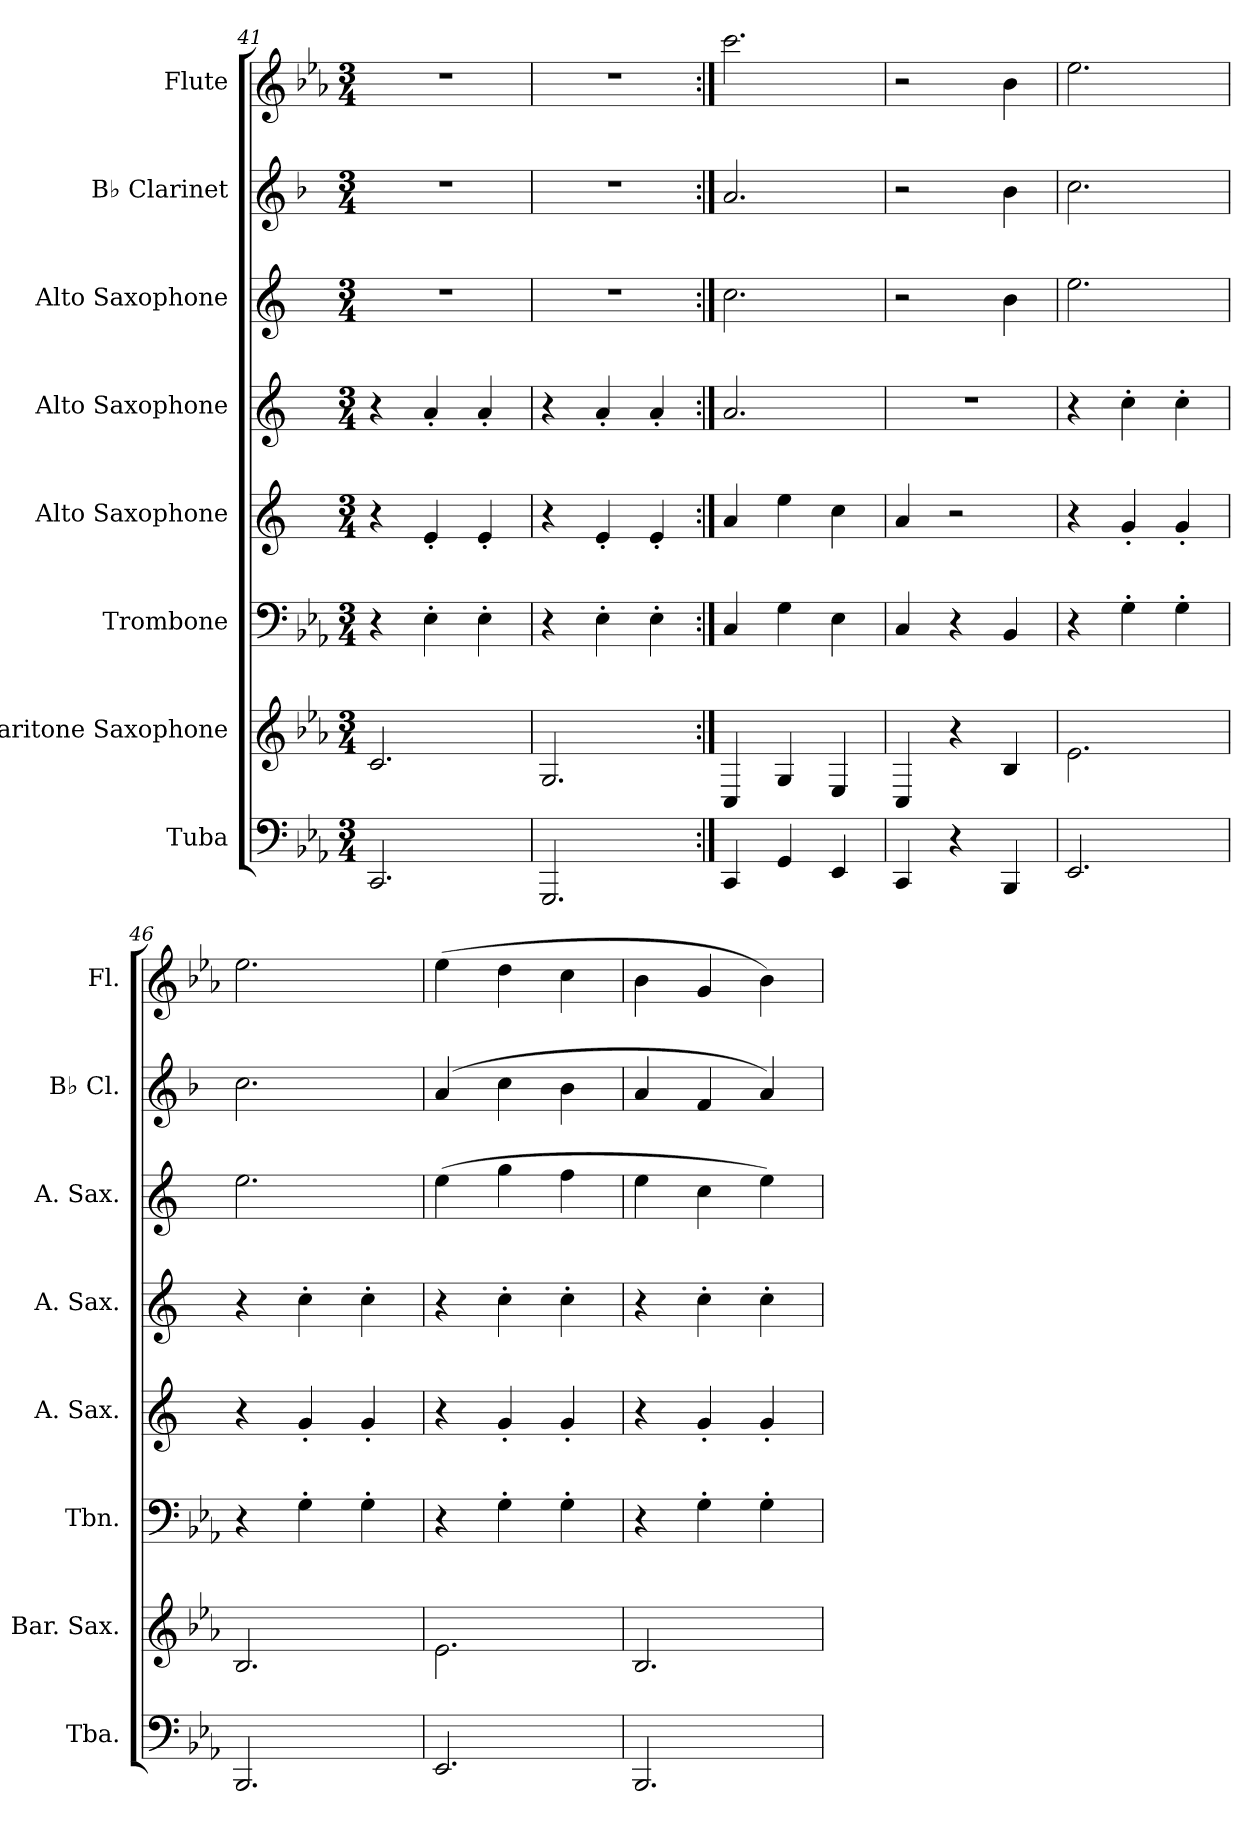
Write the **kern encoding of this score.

**kern	**kern	**kern	**kern	**kern	**kern	**kern	**kern
*part8	*part7	*part6	*part5	*part4	*part3	*part2	*part1
*staff8	*staff7	*staff6	*staff5	*staff4	*staff3	*staff2	*staff1
*I"Tuba	*I"Baritone Saxophone	*I"Trombone	*I"Alto Saxophone	*I"Alto Saxophone	*I"Alto Saxophone	*I"B♭ Clarinet	*I"Flute
*I'Tba.	*I'Bar. Sax.	*I'Tbn.	*I'A. Sax.	*I'A. Sax.	*I'A. Sax.	*I'B♭ Cl.	*I'Fl.
*clefF4	*clefG2	*clefF4	*clefG2	*clefG2	*clefG2	*clefG2	*clefG2
*	*ITrd12c21	*	*ITrd5c9	*ITrd5c9	*ITrd5c9	*ITrd1c2	*
*k[b-e-a-]	*k[b-e-a-]	*k[b-e-a-]	*k[b-e-a-]	*k[b-e-a-]	*k[b-e-a-]	*k[b-e-a-]	*k[b-e-a-]
*M3/4	*M3/4	*M3/4	*M3/4	*M3/4	*M3/4	*M3/4	*M3/4
=41	=41	=41	=41	=41	=41	=41	=41
2.CC/	2.C/	4r	4r	4r	2.r	2.r	2.r
.	.	4E-'\	4G'/	4c'/	.	.	.
.	.	4E-'\	4G'/	4c'/	.	.	.
=42	=42	=42	=42	=42	=42	=42	=42
2.GGG/	2.GG/	4r	4r	4r	2.r	2.r	2.r
.	.	4E-'\	4G'/	4c'/	.	.	.
.	.	4E-'\	4G'/	4c'/	.	.	.
=43:|!	=43:|!	=43:|!	=43:|!	=43:|!	=43:|!	=43:|!	=43:|!
4CC/	4CC/	4C/	4c/	2.c/	2.e-\	2.g/	2.ccc\
4GG/	4GG/	4G\	4g\	.	.	.	.
4EE-/	4EE-/	4E-\	4e-\	.	.	.	.
=44	=44	=44	=44	=44	=44	=44	=44
4CC/	4CC/	4C/	4c/	2.r	2r	2r	2r
4r	4r	4r	2r	.	.	.	.
4BBB-/	4BB-/	4BB-/	.	.	4d\	4a-\	4b-\
=45	=45	=45	=45	=45	=45	=45	=45
2.EE-/	2.E-\	4r	4r	4r	2.g\	2.b-\	2.ee-\
.	.	4G'\	4B-'/	4e-'\	.	.	.
.	.	4G'\	4B-'/	4e-'\	.	.	.
=46	=46	=46	=46	=46	=46	=46	=46
2.BBB-/	2.BB-/	4r	4r	4r	2.g\	2.b-\	2.ee-\
.	.	4G'\	4B-'/	4e-'\	.	.	.
.	.	4G'\	4B-'/	4e-'\	.	.	.
=47	=47	=47	=47	=47	=47	=47	=47
2.EE-/	2.E-\	4r	4r	4r	(>4g\	(>4g/	(>4ee-\
.	.	4G'\	4B-'/	4e-'\	4b-\	4b-\	4dd\
.	.	4G'\	4B-'/	4e-'\	4a-\	4a-\	4cc\
!!LO:PB:g=z
=48	=48	=48	=48	=48	=48	=48	=48
2.BBB-/	2.BB-/	4r	4r	4r	4g\	4g/	4b-\
.	.	4G'\	4B-'/	4e-'\	4e-\	4e-/	4g/
.	.	4G'\	4B-'/	4e-'\	4g\)	4g/)	4b-\)
=	=	=	=	=	=	=	=
*-	*-	*-	*-	*-	*-	*-	*-
